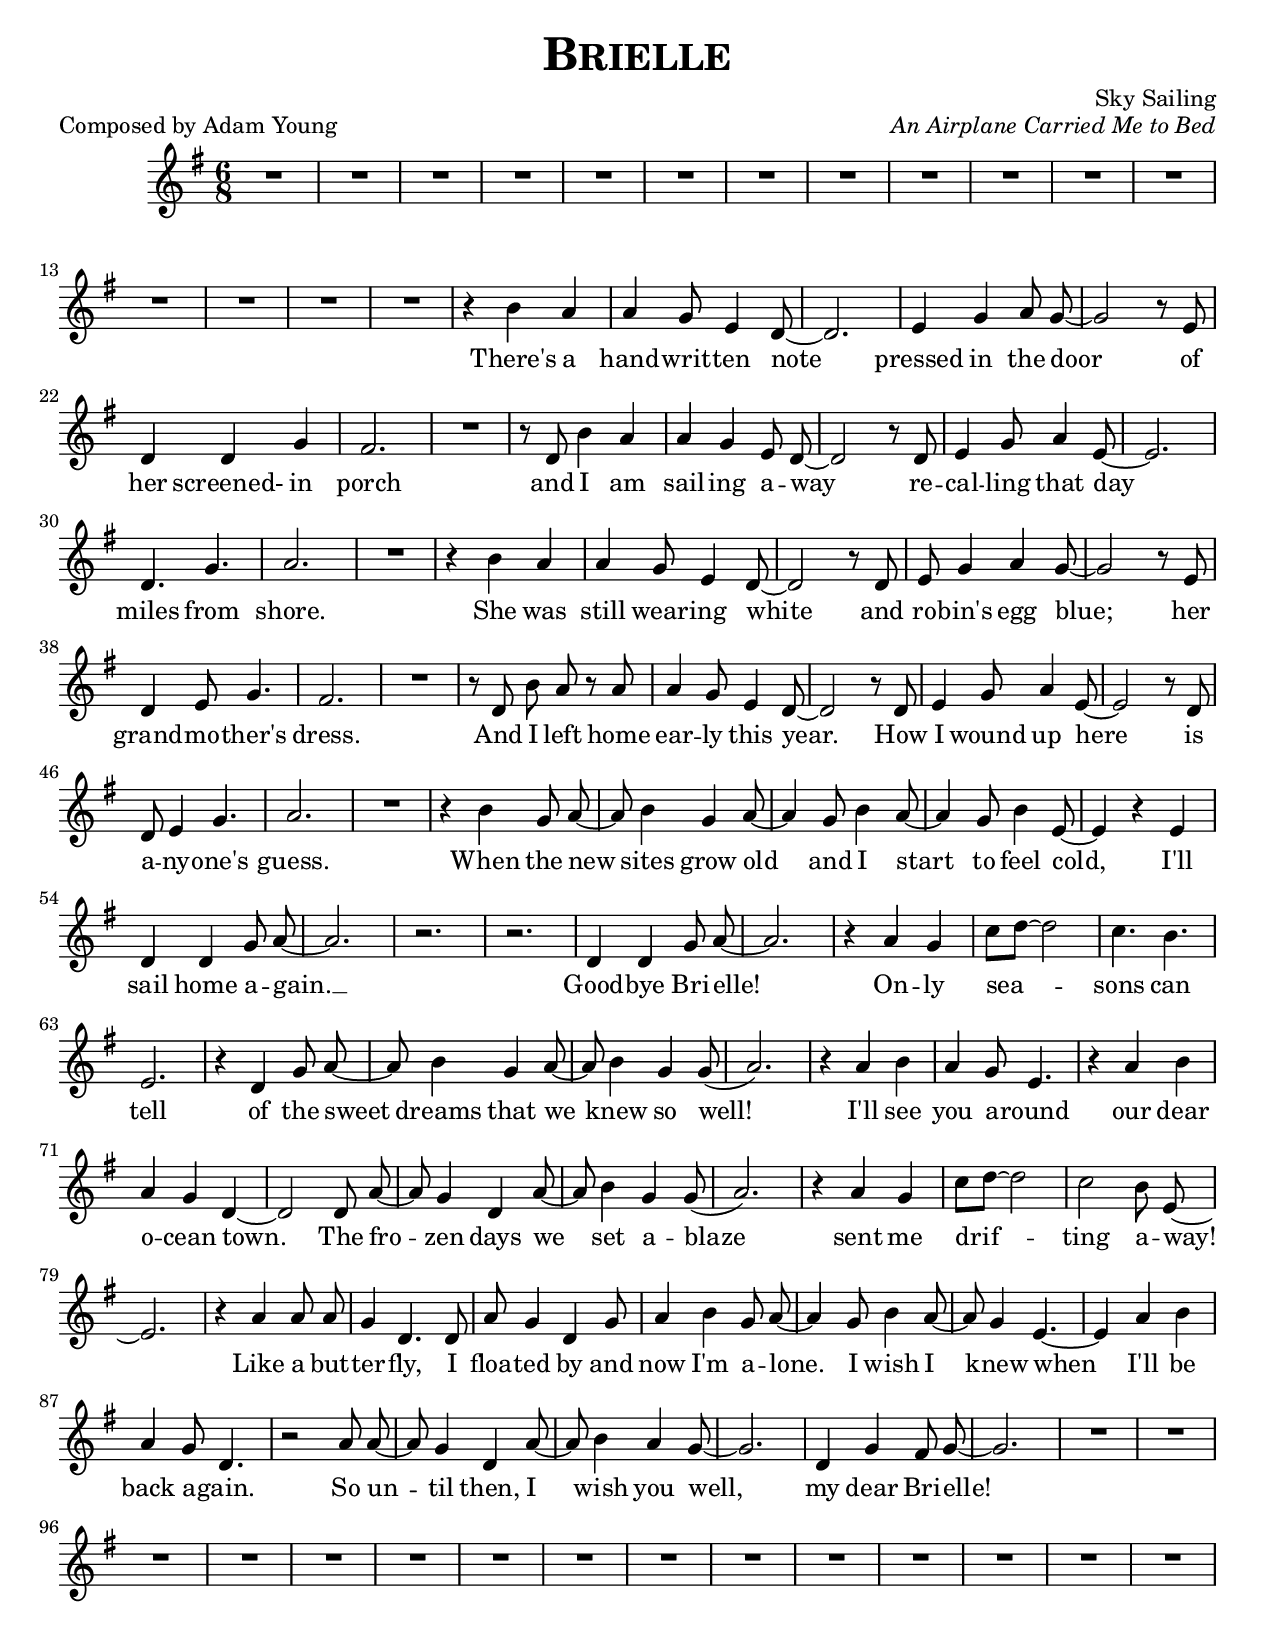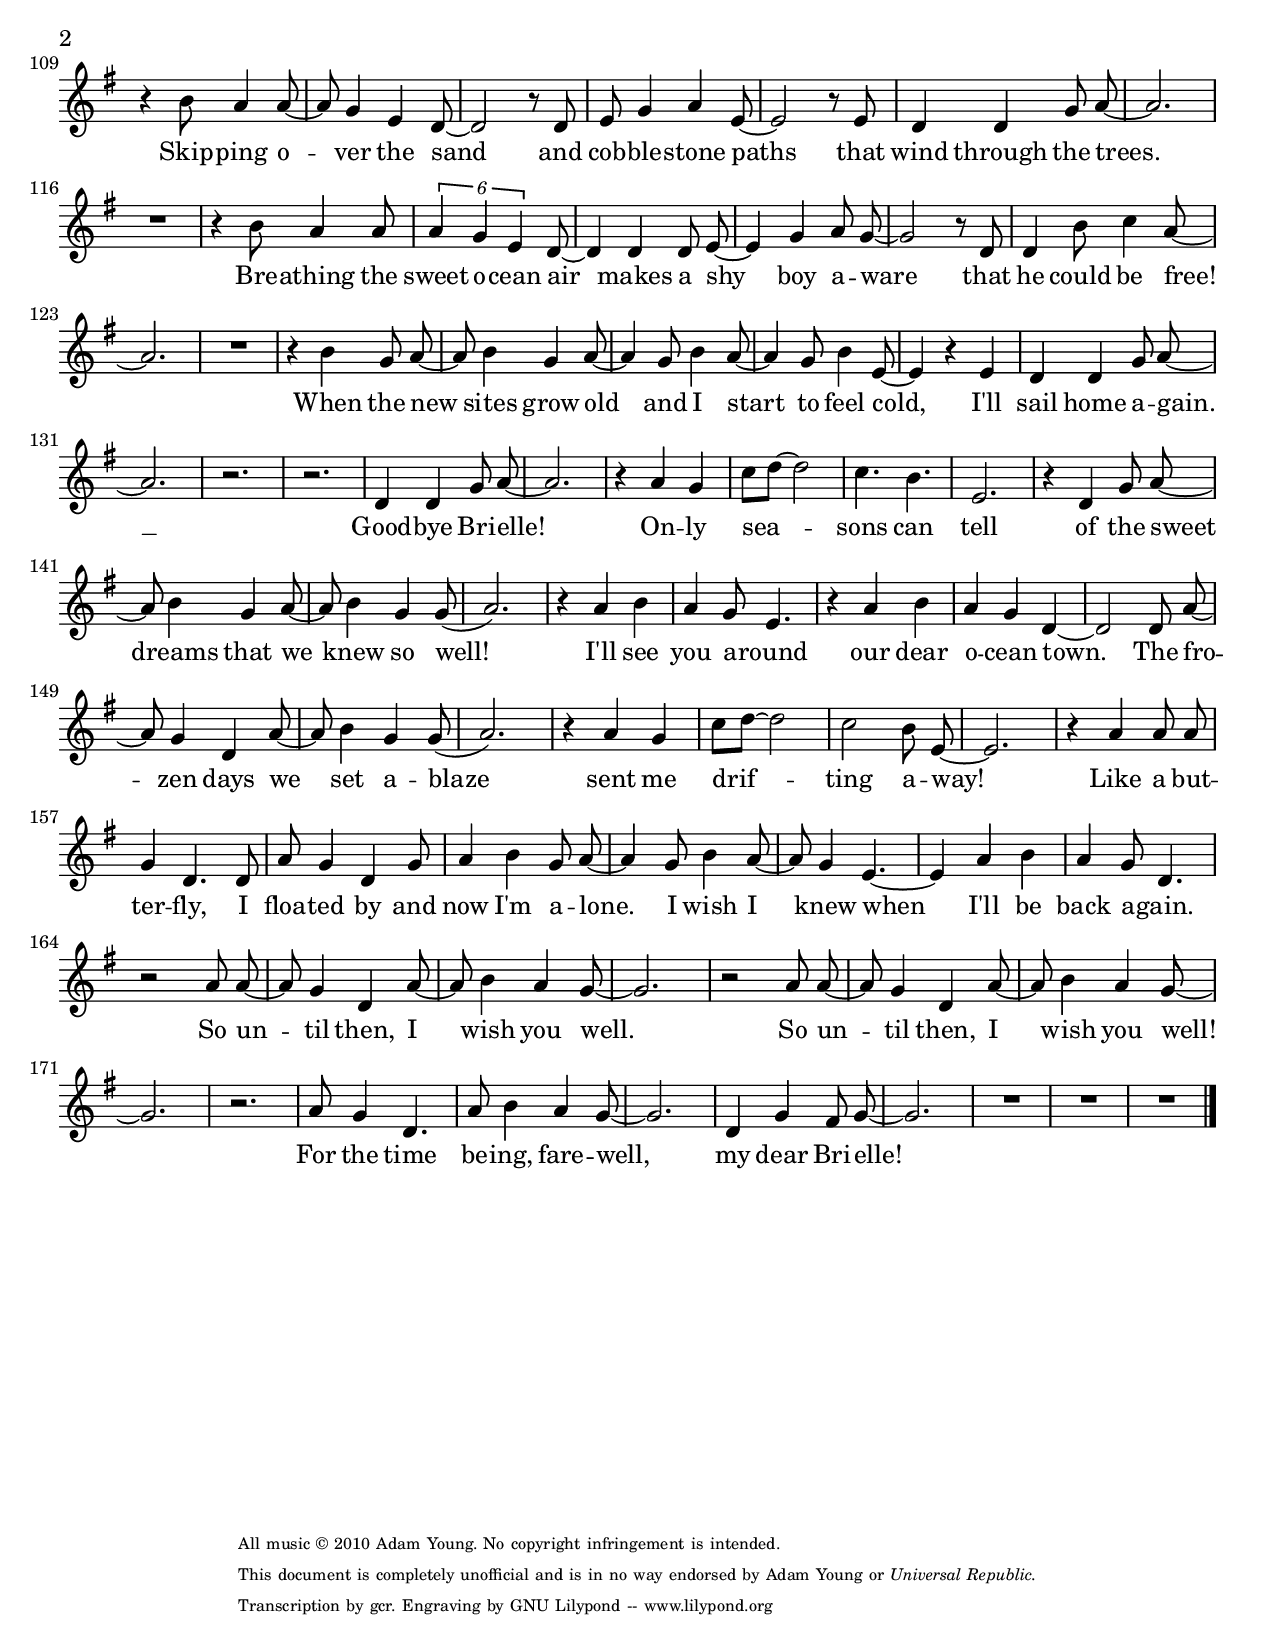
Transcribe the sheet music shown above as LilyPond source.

\version "2.12.3"

%{
  Layout and paper settings for Brielle
%}

%{
 ,ggggggggggg,                                                   
dP"""88""""""Y8,                           ,dPYb, ,dPYb,         
Yb,  88      `8b                           IP'`Yb IP'`Yb         
 `"  88      ,8P             gg            I8  8I I8  8I         
     88aaaad8P"              ""            I8  8' I8  8'         
     88""""Y8ba   ,gggggg,   gg    ,ggg,   I8 dP  I8 dP   ,ggg,  
     88      `8b  dP""""8I   88   i8" "8i  I8dP   I8dP   i8" "8i 
     88      ,8P ,8'    8I   88   I8, ,8I  I8P    I8P    I8, ,8I 
     88_____,d8',dP     Y8,_,88,_ `YbadP' ,d8b,_ ,d8b,_  `YbadP' 
    88888888P"  8P      `Y88P""Y8888P"Y8888P'"Y888P'"Y88888P"Y888
%}

brTimeKey = { \time 6/8 \key g \major }

%%% Pick which flavor of things you want
%%% #'preprod or #'release
brVAFlavor = #'preprod
brCAFlavor = #'preprod
brCBFlavor = #'preprod
brVBFlavor = #'preprod

%%% LYRICS
brLyricsVA = \lyricmode {
  There's a hand -- writ -- ten note
  pressed in the door
  of her screened- in porch
  and I am sail -- ing a -- way
  re -- cal -- ling that day
  miles from shore.

  She was still wear -- ing white
  and ro -- bin's egg blue;
  her grand -- mo -- ther's dress.
  And I left home ear -- ly this year.
  How I wound up here
  is a -- ny -- one's guess.
}

brLyricsTr = \lyricmode {
  % Transition
  When the new sites grow old
  and I start to feel cold,
  I'll sail home a -- gain. __
}

brLyricsCA = \lyricmode {
  % Chorus
  Good -- bye Bri -- elle!
  \tag #'preprod { On -- ly sea -- sons can tell }
  \tag #'release { On -- ly whis -- pers can tell }
  of the sweet dreams that we knew so well!
  I'll see you a -- round
  our dear o -- cean town.
}
brLyricsCB = \lyricmode {
  The fro -- zen days we set a -- blaze
  sent me drif -- ting a -- way!
  Like a but -- ter -- fly, I floa -- ted by
  \tag #'preprod { and now I'm a -- lone. }
  \tag #'release { and now you're a -- lone. }
  I wish I knew when I'll be back a -- gain.
}
brLyricsCEndA = \lyricmode {
  So un -- til then, I wish you well,
  my dear Bri -- elle!
}

brLyricsVB = \lyricmode {
  % last verse
  Skip -- ping o -- ver the sand
  and cob -- ble -- stone paths
  that wind through the trees.

  Bre -- athing the sweet o -- cean air
  \tag #'preprod { makes a shy boy a -- ware
                   that he could be free! }
  \tag #'release { makes a blue -- bird a -- ware 
                   that she could be free! }
}

brLyricsCEndB = \lyricmode {
  So un -- til then, I wish you well.
  So un -- til then, I wish you well!
  For the time be -- ing, fare -- well, my dear Bri -- elle!
}

%%% SINGING VOICE
brVoiceVAa = \relative c'' {
  r4 b a | % there's a
  a g8 e4 d8~ |
  d2. | % note
  e4 g a8 g8~ | % stuck in the
  g2 r8 e |
  d4 d g | % her screened-in
  fis2. |
  R2. |
  r8 d b'4 a | % And I am sailing
  a4 g e8 d8 ~ |
  d2 r8 d8 |
  e4 g8 a4 e8 ~ |
  e2. | % ...that day
  d4. g | % miles from
  a2. | % shore
  R2. |
}
brVoiceVAb = \relative c'' {
  r4 b a | % She was
  a g8 e4 d8~ |
  d2 r8 d8 | % white...and robin's
  e8 g4 a4 g8~ |
  g2 r8 e |
  d4 e8 g4. | % grandmother's
  fis2. |
  R2. |
  r8 d b' a r a | % And I left home
  a4 g8 e4 d8 ~ |
  d2 r8 d8 |
  e4 g8 a4 e8 ~ |
  e2 r8 d8 | % here is
  d8 e4 g4. | % anyone's
  a2. | R2. | % guess
}
brVoiceTr = \relative c'' {
  r4 b g8 a8~ | % When the new
  a8 b4 g a8~|    % TIES!
  a4 g8 b4 a8~ |  % TIES!
  a4 g8 b4 e,8~ | % TIES! Triple tied measure combo
  e4 r e |
  d d g8 a8~ |    % SO MANY TIES WHAT.
  a2. |
  r2.|
}
brVoiceCA = \relative c'' {
  r2.|
  d,4 d g8 a~ | % Good bye, Brie-elle!
  a2. |
  r4 a4 g |
  c8[ d]~d2 | %se-easons
  c4. b |
  e,2. |
  r4 d g8 a8~ | % of the
  a8 b4 g a8~ |
  a8 b4 g g8(|
  a2.) |
  r4 a b |
  a g8 e4. | % you around
  r4 a4 b |
  a g d~ |
  d2 d8 a'8~ | % town! The--
}
brVoiceCB = \relative c'' {
  % The
  a8 g4 d a'8 ~| % frozen days
  a8 b4 g g8(|
  a2.) |
  r4 a g | % sent me
  c8[ d]~d2 | % drifting
  c2 b8 e,8 ~|
  e2. |
  r4 a a8 a8 | % Like a 
  g4 d4. d8 | % Butterfly, I 
  a'8 g4 d g8 | % floated by, and
  a4 b g8 a8~ |
  a4 g8 b4 a8 ~| % ~lone! I wish I
  a8 g4 e4.~ |
  e4 a b|
  a4 g8 d4.|
  r2 a'8 a8~| % so
}
brVoiceCEndA = \relative c'' {
  % ... So
  a8 g4 d4 a'8~|
  a8 b4 a g8~ |
  g2. |
  d4 g fis8 g8 ~ |
}
brVoiceVB = \relative c'' {
  r4 b8 a4 a8~ | % Skipping
  a8 g4 e d8 ~|
  d2 r8 d8 |
  e8 g4 a e8 ~| % cobblestone
  e2 r8 e |
  d4 d g8 a8 ~ |
  a2. | % trees!
  R2. |
  r4 b8 a4 a8 | % And breathing the
  \times 5/6 {
    a4 g e    %   WTF !!
  } d8~ | % sweet ocean air ~
  d4 d4 d8 e8 ~| % ~air makes a shy
  e4 g a8 g8 ~ | % shy boy a-ware
  g2 r8 d8 | % ~ware that
  d4 b'8 c4 a8~ | % he could be
  a2. | % free!
  R2. |
}
brVoiceCEndB = \relative c'' {
  % ... So
  a8 g4 d a'8~| % until then, I
  a8 b4 a g8~|
  g2. |
  r2 a8 a8~|
  a8 g4 d a'8~|
  a8 b4 a g8~|
  g2. |
  r2. |
  a8 g4 d4. | % For the time
  a'8 b4 a4 g8~ |
  g2. |
  d4 g fis8 g8 ~ |
  g2. |
}
%%% CHORD NAMES
brChordsTr = \chordmode {
  e2.:m
  g:aug
  g
  a
  c
  g
  d
}

%%% GUITAR
brGuitarTr = \relative c' {
  \chordmode {
    e2.:m           % dotted half-note E minor
    g:aug/dis       % G augmented w/ dis on bottom
    g:/d            % G natural w/ D on bottom
    cis:m6-^5       % 1st inverted A alternate: g:5-/des
    c
  }
  <b d g d'>
  <d a' d fis>
  \chordmode {
  }
}


%%%%%%%%%%%%%%%%%%%
% Overall structure
brChords = {
  \brChordsTr
}

brVoice = {
  \autoBeamOff
  R2.*16 |
  \keepWithTag \brVAFlavor \brVoiceVAa
  \keepWithTag \brVAFlavor \brVoiceVAb

  \brVoiceTr
  \keepWithTag \brCAFlavor \brVoiceCA
  \keepWithTag \brCBFlavor \brVoiceCB
  \brVoiceCEndA
  g'2. | % tied with previous
  R2.*15
  \pageBreak
  \keepWithTag \brVBFlavor \brVoiceVB
  \brVoiceTr
  \keepWithTag \brCAFlavor \brVoiceCA
  \keepWithTag \brCBFlavor \brVoiceCB
  \brVoiceCEndB
  R2.*3 |
  \bar "|."
}

brLyrics = {
  % Verse 1 and transition
  \keepWithTag \brVAFlavor \brLyricsVA
  \brLyricsTr

  % Chorus
  \keepWithTag \brCAFlavor \brLyricsCA
  \keepWithTag \brCBFlavor \brLyricsCB
  \brLyricsCEndA

  % Verse 2 and transition
  \keepWithTag \brVBFlavor \brLyricsVB
  \brLyricsTr

  % Chorus
  \keepWithTag \brCAFlavor \brLyricsCA
  \keepWithTag \brCBFlavor \brLyricsCB
  \keepWithTag \brCBFlavor \brLyricsCEndB
}

brGuitar = {
  \brGuitarTr
}


\score {<<
  %\new ChordNames \brChords
  \new Staff { \brTimeKey \new Voice = "brielleLyrics" \brVoice }
  \new Lyrics \lyricsto "brielleLyrics" \brLyrics
  %{
  \new StaffGroup <<
    \new Staff { \brTimeKey \brGuitar }
    \new TabStaff  { \brTimeKey \transpose c' c \brGuitar }
  >>
  %}
>>}

%#(set-global-staff-size 25)
\layout {
}
\paper {
  #(set-paper-size "letter")
}
\header {
  title         = \markup {
    %\override #'(font-name . "URW Chancery L")
    \larger \larger \smallCaps Brielle
  }
  composer   = "Sky Sailing"
  opus          = \markup { \italic { An Airplane Carried Me to Bed } }
  piece      = "Composed by Adam Young"
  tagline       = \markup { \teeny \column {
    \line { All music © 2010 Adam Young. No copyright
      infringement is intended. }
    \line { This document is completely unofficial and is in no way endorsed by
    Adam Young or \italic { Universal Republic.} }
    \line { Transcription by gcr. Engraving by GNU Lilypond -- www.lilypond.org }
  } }
}
#(set-default-paper-size "letter")
